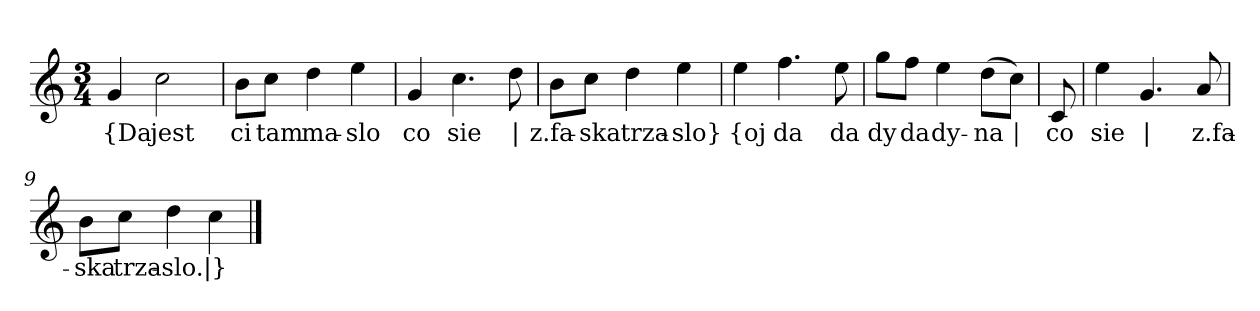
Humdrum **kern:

**kern	**text
*part1	*part1
*staff1	*staff1
*clefG2	*
*k[]	*
*C:	*
*M3/4	*
=	=
4g	{Da
2cc	jest
=2	=2
8b\L	ci
8cc\J	tam
4dd	ma-
4ee	-slo
=3	=3
4g	co
4.cc	sie
8dd	|
=4	=4
8b\L	z.fa-
8cc\J	-ska
4dd	trza-
4ee	-slo}
=5y	=5y
4ee	{oj
4.ff	da
8ee	da
=6	=6
8gg\L	dy
8ff\J	da
4ee	dy-
(8dd\L	-na
8cc\J)	|
=7y	=7y
8c	co
=8	=8
4ee	sie
4.g	|
8a	z.fa-
=9	=9
8b\L	-ska
8cc\J	trza-
4dd	-slo.
4cc	|}
==	==
*-	*-
